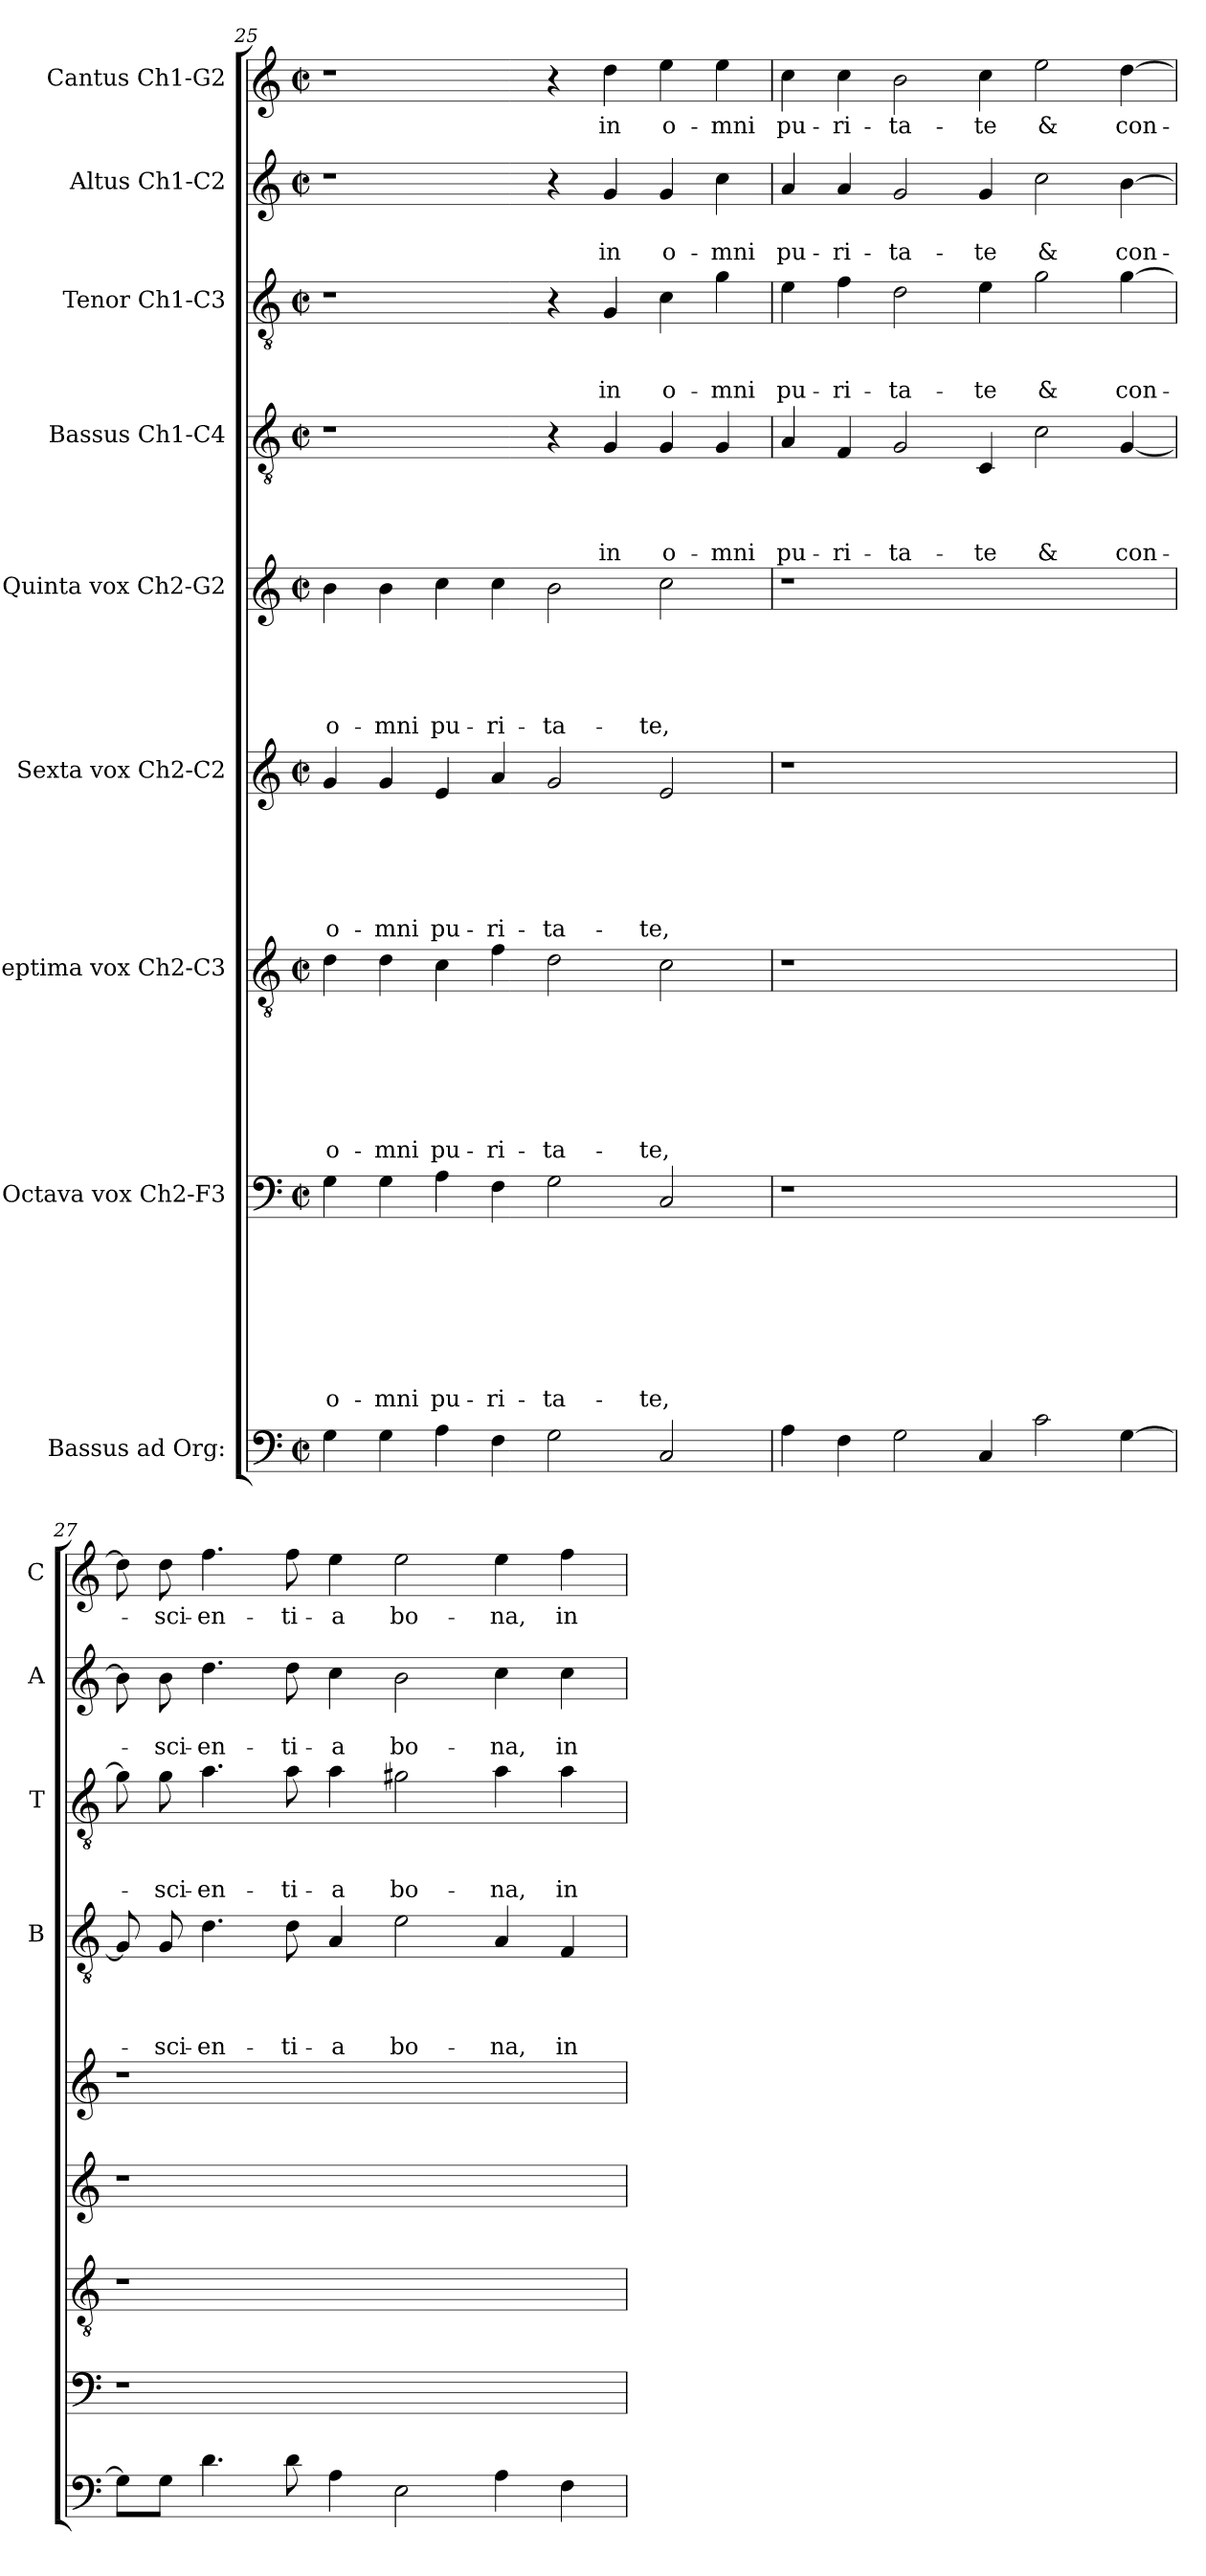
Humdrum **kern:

**kern	**kern	**text	**text	**text	**text	**text	**text	**text	**text	**kern	**text	**text	**text	**text	**text	**text	**text	**kern	**text	**text	**text	**text	**text	**text	**kern	**text	**text	**text	**text	**text	**kern	**text	**text	**text	**text	**kern	**text	**text	**text	**kern	**text	**text	**kern	**text
*part9	*part8	*part8	*part8	*part8	*part8	*part8	*part8	*part8	*part8	*part7	*part7	*part7	*part7	*part7	*part7	*part7	*part7	*part6	*part6	*part6	*part6	*part6	*part6	*part6	*part5	*part5	*part5	*part5	*part5	*part5	*part4	*part4	*part4	*part4	*part4	*part3	*part3	*part3	*part3	*part2	*part2	*part2	*part1	*part1
*staff9	*staff8	*staff8	*staff8	*staff8	*staff8	*staff8	*staff8	*staff8	*staff8	*staff7	*staff7	*staff7	*staff7	*staff7	*staff7	*staff7	*staff7	*staff6	*staff6	*staff6	*staff6	*staff6	*staff6	*staff6	*staff5	*staff5	*staff5	*staff5	*staff5	*staff5	*staff4	*staff4	*staff4	*staff4	*staff4	*staff3	*staff3	*staff3	*staff3	*staff2	*staff2	*staff2	*staff1	*staff1
*I"Bassus ad Org:	*I"Octava vox Ch2-F3	*	*	*	*	*	*	*	*	*I"Septima vox Ch2-C3	*	*	*	*	*	*	*	*I"Sexta vox Ch2-C2	*	*	*	*	*	*	*I"Quinta vox Ch2-G2	*	*	*	*	*	*I"Bassus Ch1-C4	*	*	*	*	*I"Tenor Ch1-C3	*	*	*	*I"Altus Ch1-C2	*	*	*I"Cantus Ch1-G2	*
*	*	*	*	*	*	*	*	*	*	*	*	*	*	*	*	*	*	*	*	*	*	*	*	*	*	*	*	*	*	*	*I'B	*	*	*	*	*I'T	*	*	*	*I'A	*	*	*I'C	*
!!LO:LB:g=z
*clefF4	*clefF4	*	*	*	*	*	*	*	*	*clefGv2	*	*	*	*	*	*	*	*clefG2	*	*	*	*	*	*	*clefG2	*	*	*	*	*	*clefGv2	*	*	*	*	*clefGv2	*	*	*	*clefG2	*	*	*clefG2	*
*k[]	*k[]	*	*	*	*	*	*	*	*	*k[]	*	*	*	*	*	*	*	*k[]	*	*	*	*	*	*	*k[]	*	*	*	*	*	*k[]	*	*	*	*	*k[]	*	*	*	*k[]	*	*	*k[]	*
*C:	*C:	*	*	*	*	*	*	*	*	*C:	*	*	*	*	*	*	*	*C:	*	*	*	*	*	*	*C:	*	*	*	*	*	*C:	*	*	*	*	*C:	*	*	*	*C:	*	*	*C:	*
*M2/2	*M2/2	*	*	*	*	*	*	*	*	*M2/2	*	*	*	*	*	*	*	*M2/2	*	*	*	*	*	*	*M2/2	*	*	*	*	*	*M2/2	*	*	*	*	*M2/2	*	*	*	*M2/2	*	*	*M2/2	*
*met(c|)	*met(c|)	*	*	*	*	*	*	*	*	*met(c|)	*	*	*	*	*	*	*	*met(c|)	*	*	*	*	*	*	*met(c|)	*	*	*	*	*	*met(c|)	*	*	*	*	*met(c|)	*	*	*	*met(c|)	*	*	*met(c|)	*
=25	=25	=25	=25	=25	=25	=25	=25	=25	=25	=25	=25	=25	=25	=25	=25	=25	=25	=25	=25	=25	=25	=25	=25	=25	=25	=25	=25	=25	=25	=25	=25	=25	=25	=25	=25	=25	=25	=25	=25	=25	=25	=25	=25	=25
!	!	!	!	!	!	!	!	!	!LO:LY:b	!	!	!	!	!	!	!	!LO:LY:b	!	!	!	!	!	!	!LO:LY:b	!	!	!	!	!	!LO:LY:b	!	!	!	!	!	!	!	!	!	!	!	!	!	!
4G\	4G\	.	.	.	.	.	.	.	o-	4d\	.	.	.	.	.	.	o-	4g/	.	.	.	.	.	o-	4b\	.	.	.	.	o-	1r	.	.	.	.	1r	.	.	.	1r	.	.	1r	.
!	!	!	!	!	!	!	!	!	!LO:LY:b	!	!	!	!	!	!	!	!LO:LY:b	!	!	!	!	!	!	!LO:LY:b	!	!	!	!	!	!LO:LY:b	!	!	!	!	!	!	!	!	!	!	!	!	!	!
4G\	4G\	.	.	.	.	.	.	.	-mni	4d\	.	.	.	.	.	.	-mni	4g/	.	.	.	.	.	-mni	4b\	.	.	.	.	-mni	.	.	.	.	.	.	.	.	.	.	.	.	.	.
!	!	!	!	!	!	!	!	!	!LO:LY:b	!	!	!	!	!	!	!	!LO:LY:b	!	!	!	!	!	!	!LO:LY:b	!	!	!	!	!	!LO:LY:b	!	!	!	!	!	!	!	!	!	!	!	!	!	!
4A\	4A\	.	.	.	.	.	.	.	pu-	4c\	.	.	.	.	.	.	pu-	4e/	.	.	.	.	.	pu-	4cc\	.	.	.	.	pu-	.	.	.	.	.	.	.	.	.	.	.	.	.	.
!	!	!	!	!	!	!	!	!	!LO:LY:b	!	!	!	!	!	!	!	!LO:LY:b	!	!	!	!	!	!	!LO:LY:b	!	!	!	!	!	!LO:LY:b	!	!	!	!	!	!	!	!	!	!	!	!	!	!
4F\	4F\	.	.	.	.	.	.	.	-ri-	4f\	.	.	.	.	.	.	-ri-	4a/	.	.	.	.	.	-ri-	4cc\	.	.	.	.	-ri-	.	.	.	.	.	.	.	.	.	.	.	.	.	.
!	!	!	!	!	!	!	!	!	!LO:LY:b	!	!	!	!	!	!	!	!LO:LY:b	!	!	!	!	!	!	!LO:LY:b	!	!	!	!	!	!LO:LY:b	!	!	!	!	!	!	!	!	!	!	!	!	!	!
2G\	2G\	.	.	.	.	.	.	.	-ta-	2d\	.	.	.	.	.	.	-ta-	2g/	.	.	.	.	.	-ta-	2b\	.	.	.	.	-ta-	4r	.	.	.	.	4r	.	.	.	4r	.	.	4r	.
!	!	!	!	!	!	!	!	!	!	!	!	!	!	!	!	!	!	!	!	!	!	!	!	!	!	!	!	!	!	!	!	!	!	!	!LO:LY:b	!	!	!	!LO:LY:b	!	!	!LO:LY:b	!	!LO:LY:b
.	.	.	.	.	.	.	.	.	.	.	.	.	.	.	.	.	.	.	.	.	.	.	.	.	.	.	.	.	.	.	4G/	.	.	.	in	4G/	.	.	in	4g/	.	in	4dd\	in
!	!	!	!	!	!	!	!	!	!LO:LY:b	!	!	!	!	!	!	!	!LO:LY:b	!	!	!	!	!	!	!LO:LY:b	!	!	!	!	!	!LO:LY:b	!	!	!	!	!LO:LY:b	!	!	!	!LO:LY:b	!	!	!LO:LY:b	!	!LO:LY:b
2C/	2C/	.	.	.	.	.	.	.	-te,	2c\	.	.	.	.	.	.	-te,	2e/	.	.	.	.	.	-te,	2cc\	.	.	.	.	-te,	4G/	.	.	.	o-	4c\	.	.	o-	4g/	.	o-	4ee\	o-
!	!	!	!	!	!	!	!	!	!	!	!	!	!	!	!	!	!	!	!	!	!	!	!	!	!	!	!	!	!	!	!	!	!	!	!LO:LY:b	!	!	!	!LO:LY:b	!	!	!LO:LY:b	!	!LO:LY:b
.	.	.	.	.	.	.	.	.	.	.	.	.	.	.	.	.	.	.	.	.	.	.	.	.	.	.	.	.	.	.	4G/	.	.	.	-mni	4g\	.	.	-mni	4cc\	.	-mni	4ee\	-mni
=26	=26	=26	=26	=26	=26	=26	=26	=26	=26	=26	=26	=26	=26	=26	=26	=26	=26	=26	=26	=26	=26	=26	=26	=26	=26	=26	=26	=26	=26	=26	=26	=26	=26	=26	=26	=26	=26	=26	=26	=26	=26	=26	=26	=26
!	!	!	!	!	!	!	!	!	!	!	!	!	!	!	!	!	!	!	!	!	!	!	!	!	!	!	!	!	!	!	!	!	!	!	!LO:LY:b	!	!	!	!LO:LY:b	!	!	!LO:LY:b	!	!LO:LY:b
4A\	1r	.	.	.	.	.	.	.	.	1r	.	.	.	.	.	.	.	1r	.	.	.	.	.	.	1r	.	.	.	.	.	4A/	.	.	.	pu-	4e\	.	.	pu-	4a/	.	pu-	4cc\	pu-
!	!	!	!	!	!	!	!	!	!	!	!	!	!	!	!	!	!	!	!	!	!	!	!	!	!	!	!	!	!	!	!	!	!	!	!LO:LY:b	!	!	!	!LO:LY:b	!	!	!LO:LY:b	!	!LO:LY:b
4F\	.	.	.	.	.	.	.	.	.	.	.	.	.	.	.	.	.	.	.	.	.	.	.	.	.	.	.	.	.	.	4F/	.	.	.	-ri-	4f\	.	.	-ri-	4a/	.	-ri-	4cc\	-ri-
!	!	!	!	!	!	!	!	!	!	!	!	!	!	!	!	!	!	!	!	!	!	!	!	!	!	!	!	!	!	!	!	!	!	!	!LO:LY:b	!	!	!	!LO:LY:b	!	!	!LO:LY:b	!	!LO:LY:b
2G\	.	.	.	.	.	.	.	.	.	.	.	.	.	.	.	.	.	.	.	.	.	.	.	.	.	.	.	.	.	.	2G/	.	.	.	-ta-	2d\	.	.	-ta-	2g/	.	-ta-	2b\	-ta-
!	!	!	!	!	!	!	!	!	!	!	!	!	!	!	!	!	!	!	!	!	!	!	!	!	!	!	!	!	!	!	!	!	!	!	!LO:LY:b	!	!	!	!LO:LY:b	!	!	!LO:LY:b	!	!LO:LY:b
4C/	1ryy	.	.	.	.	.	.	.	.	1ryy	.	.	.	.	.	.	.	1ryy	.	.	.	.	.	.	1ryy	.	.	.	.	.	4C/	.	.	.	-te	4e\	.	.	-te	4g/	.	-te	4cc\	-te
!	!	!	!	!	!	!	!	!	!	!	!	!	!	!	!	!	!	!	!	!	!	!	!	!	!	!	!	!	!	!	!	!	!	!	!LO:LY:b	!	!	!	!LO:LY:b	!	!	!LO:LY:b	!	!LO:LY:b
2c\	.	.	.	.	.	.	.	.	.	.	.	.	.	.	.	.	.	.	.	.	.	.	.	.	.	.	.	.	.	.	2c\	.	.	.	&	2g\	.	.	&	2cc\	.	&	2ee\	&
!	!	!	!	!	!	!	!	!	!	!	!	!	!	!	!	!	!	!	!	!	!	!	!	!	!	!	!	!	!	!	!	!	!	!	!LO:LY:b	!	!	!	!LO:LY:b	!	!	!LO:LY:b	!	!LO:LY:b
[4G\	.	.	.	.	.	.	.	.	.	.	.	.	.	.	.	.	.	.	.	.	.	.	.	.	.	.	.	.	.	.	[4G/	.	.	.	con-	[4g\	.	.	con-	[4b\	.	con-	[4dd\	con-
=27	=27	=27	=27	=27	=27	=27	=27	=27	=27	=27	=27	=27	=27	=27	=27	=27	=27	=27	=27	=27	=27	=27	=27	=27	=27	=27	=27	=27	=27	=27	=27	=27	=27	=27	=27	=27	=27	=27	=27	=27	=27	=27	=27	=27
8G\L]	1r	.	.	.	.	.	.	.	.	1r	.	.	.	.	.	.	.	1r	.	.	.	.	.	.	1r	.	.	.	.	.	8G/]	.	.	.	.	8g\]	.	.	.	8b\]	.	.	8dd\]	.
!	!	!	!	!	!	!	!	!	!	!	!	!	!	!	!	!	!	!	!	!	!	!	!	!	!	!	!	!	!	!	!	!	!	!	!LO:LY:b	!	!	!	!LO:LY:b	!	!	!LO:LY:b	!	!LO:LY:b
8G\J	.	.	.	.	.	.	.	.	.	.	.	.	.	.	.	.	.	.	.	.	.	.	.	.	.	.	.	.	.	.	8G/	.	.	.	-sci-	8g\	.	.	-sci-	8b\	.	-sci-	8dd\	-sci-
!	!	!	!	!	!	!	!	!	!	!	!	!	!	!	!	!	!	!	!	!	!	!	!	!	!	!	!	!	!	!	!	!	!	!	!LO:LY:b	!	!	!	!LO:LY:b	!	!	!LO:LY:b	!	!LO:LY:b
4.d\	.	.	.	.	.	.	.	.	.	.	.	.	.	.	.	.	.	.	.	.	.	.	.	.	.	.	.	.	.	.	4.d\	.	.	.	-en-	4.a\	.	.	-en-	4.dd\	.	-en-	4.ff\	-en-
!	!	!	!	!	!	!	!	!	!	!	!	!	!	!	!	!	!	!	!	!	!	!	!	!	!	!	!	!	!	!	!	!	!	!	!LO:LY:b	!	!	!	!LO:LY:b	!	!	!LO:LY:b	!	!LO:LY:b
8d\	.	.	.	.	.	.	.	.	.	.	.	.	.	.	.	.	.	.	.	.	.	.	.	.	.	.	.	.	.	.	8d\	.	.	.	-ti-	8a\	.	.	-ti-	8dd\	.	-ti-	8ff\	-ti-
!	!	!	!	!	!	!	!	!	!	!	!	!	!	!	!	!	!	!	!	!	!	!	!	!	!	!	!	!	!	!	!	!	!	!	!LO:LY:b	!	!	!	!LO:LY:b	!	!	!LO:LY:b	!	!LO:LY:b
4A\	.	.	.	.	.	.	.	.	.	.	.	.	.	.	.	.	.	.	.	.	.	.	.	.	.	.	.	.	.	.	4A/	.	.	.	-a	4a\	.	.	-a	4cc\	.	-a	4ee\	-a
!	!	!	!	!	!	!	!	!	!	!	!	!	!	!	!	!	!	!	!	!	!	!	!	!	!	!	!	!	!	!	!	!	!	!	!LO:LY:b	!	!	!	!LO:LY:b	!	!	!LO:LY:b	!	!LO:LY:b
2E\	1ryy	.	.	.	.	.	.	.	.	1ryy	.	.	.	.	.	.	.	1ryy	.	.	.	.	.	.	1ryy	.	.	.	.	.	2e\	.	.	.	bo-	2g#X\	.	.	bo-	2b\	.	bo-	2ee\	bo-
!	!	!	!	!	!	!	!	!	!	!	!	!	!	!	!	!	!	!	!	!	!	!	!	!	!	!	!	!	!	!	!	!	!	!	!LO:LY:b	!	!	!	!LO:LY:b	!	!	!LO:LY:b	!	!LO:LY:b
4A\	.	.	.	.	.	.	.	.	.	.	.	.	.	.	.	.	.	.	.	.	.	.	.	.	.	.	.	.	.	.	4A/	.	.	.	-na,	4a\	.	.	-na,	4cc\	.	-na,	4ee\	-na,
!	!	!	!	!	!	!	!	!	!	!	!	!	!	!	!	!	!	!	!	!	!	!	!	!	!	!	!	!	!	!	!	!	!	!	!LO:LY:b	!	!	!	!LO:LY:b	!	!	!LO:LY:b	!	!LO:LY:b
4F\	.	.	.	.	.	.	.	.	.	.	.	.	.	.	.	.	.	.	.	.	.	.	.	.	.	.	.	.	.	.	4F/	.	.	.	in	4a\	.	.	in	4cc\	.	in	4ff\	in
=	=	=	=	=	=	=	=	=	=	=	=	=	=	=	=	=	=	=	=	=	=	=	=	=	=	=	=	=	=	=	=	=	=	=	=	=	=	=	=	=	=	=	=	=
*-	*-	*-	*-	*-	*-	*-	*-	*-	*-	*-	*-	*-	*-	*-	*-	*-	*-	*-	*-	*-	*-	*-	*-	*-	*-	*-	*-	*-	*-	*-	*-	*-	*-	*-	*-	*-	*-	*-	*-	*-	*-	*-	*-	*-
